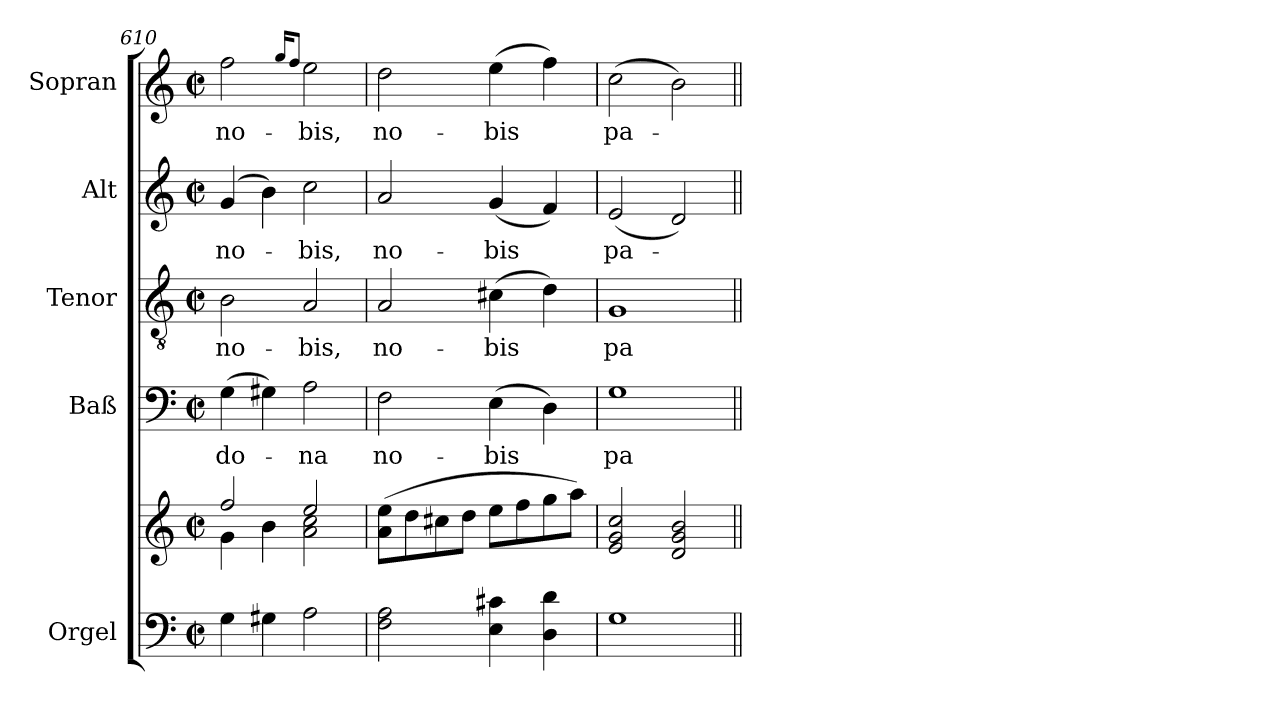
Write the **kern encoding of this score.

**kern	**kern	**kern	**text	**kern	**text	**kern	**text	**kern	**text
*part5	*part5	*part4	*part4	*part3	*part3	*part2	*part2	*part1	*part1
*staff6	*staff5	*staff4	*staff4	*staff3	*staff3	*staff2	*staff2	*staff1	*staff1
*I"Orgel	*	*I"Baß	*	*I"Tenor	*	*I"Alt	*	*I"Sopran	*
*clefF4	*clefG2	*clefF4	*	*clefGv2	*	*clefG2	*	*clefG2	*
*k[]	*k[]	*k[]	*	*k[]	*	*k[]	*	*k[]	*
*C:	*C:	*C:	*	*C:	*	*C:	*	*C:	*
*M2/2	*M2/2	*M2/2	*	*M2/2	*	*M2/2	*	*M2/2	*
*met(c|)	*met(c|)	*met(c|)	*	*met(c|)	*	*met(c|)	*	*met(c|)	*
=610	=610	=610	=610	=610	=610	=610	=610	=610	=610
*	*^	*	*	*	*	*	*	*	*
!	!	!	!	!LO:LY:b	!	!LO:LY:b	!	!LO:LY:b	!	!LO:LY:b
4G\	2ff/	4g\	(>4G\	do-	2B\	no-	(4g/	no-	2ff\	no-
4G#X\	.	4b\	4G#X\)	.	.	.	4b\)	.	.	.
.	.	.	.	.	.	.	.	.	16qgg/KL	.
.	.	.	.	.	.	.	.	.	8qff/J	.
!	!	!	!	!LO:LY:b	!	!LO:LY:b	!	!LO:LY:b	!	!LO:LY:b
2A\	2ee/	2a\ 2cc\	2A\	-na	2A/	-bis,	2cc\	-bis,	2ee\	-bis,
!!LO:LB:g=z
=611	=611	=611	=611	=611	=611	=611	=611	=611	=611	=611
!	!	!	!	!LO:LY:b	!	!LO:LY:b	!	!LO:LY:b	!	!LO:LY:b
*	*v	*v	*	*	*	*	*	*	*	*
2F\ 2A\	(>8a\ 8ee\L	2F\	no-	2A/	no-	2a/	no-	2dd\	no-
.	8dd\	.	.	.	.	.	.	.	.
.	8cc#X\	.	.	.	.	.	.	.	.
.	8dd\J	.	.	.	.	.	.	.	.
!	!	!	!LO:LY:b	!	!LO:LY:b	!	!LO:LY:b	!	!LO:LY:b
4E\ 4c#X\	8ee\L	(>4E\	-bis	(>4c#X\	-bis	(<4g/	-bis	(>4ee\	-bis
.	8ff\	.	.	.	.	.	.	.	.
4D\ 4d\	8gg\	4D\)	.	4d\)	.	4f/)	.	4ff\)	.
.	8aa\J)	.	.	.	.	.	.	.	.
=612	=612	=612	=612	=612	=612	=612	=612	=612	=612
!	!	!	!LO:LY:b	!	!LO:LY:b	!	!LO:LY:b	!	!LO:LY:b
1G	2e/ 2g/ 2cc/	1G	pa-	1G	pa-	(<2e/	pa-	(>2cc\	pa-
.	2d/ 2g/ 2b/	.	.	.	.	2d/)	.	2b\)	.
=||	=||	=||	=||	=||	=||	=||	=||	=||	=||
*-	*-	*-	*-	*-	*-	*-	*-	*-	*-
